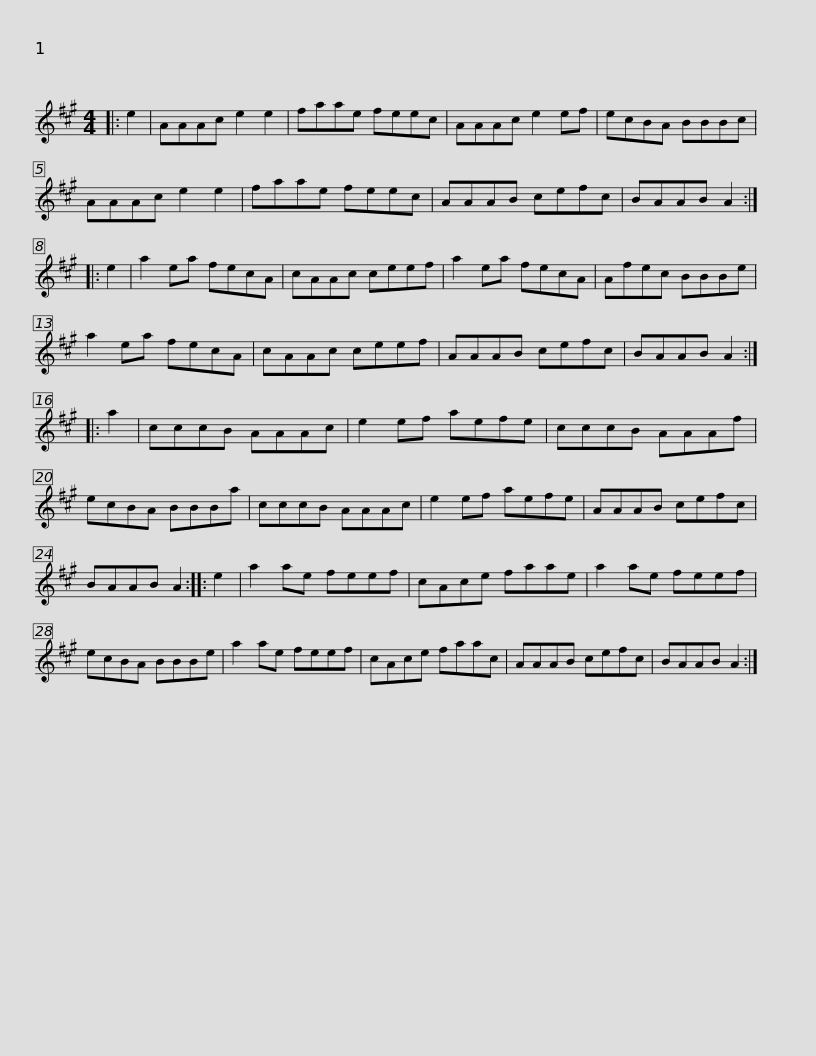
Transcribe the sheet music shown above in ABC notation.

X:1
L:1/8
M:4/4
I:linebreak $
K:A
V:1 treble
V:1
|: e2 | AAAc e2 e2 | faae feec | AAAc e2 ef | ecBA BBBc | %5
 AAAc e2 e2 |$ faae feec | AAAB cefc | BAAB A2 :: e2 | %10
 a2 ea fecA | cAAc ceef |$ a2 ea fecA | Afec BBBe | a2 ea fecA | %15
 cAAc ceef | AAAB cefc | BAAB A2 ::$ a2 | cccB AAAc | %20
 e2 ef aefe | cccB AAAf | ecBA BBBa | cccB AAAc |$ e2 ef aefe | %25
 AAAB cefc | BAAB A2 :: e2 | a2 ae feef | cAce faae |$ %30
 a2 ae feef | ecBA BBBe | a2 ae feef | cAce faac | AAAB cefc | %35
 BAAB A2 :| %36
